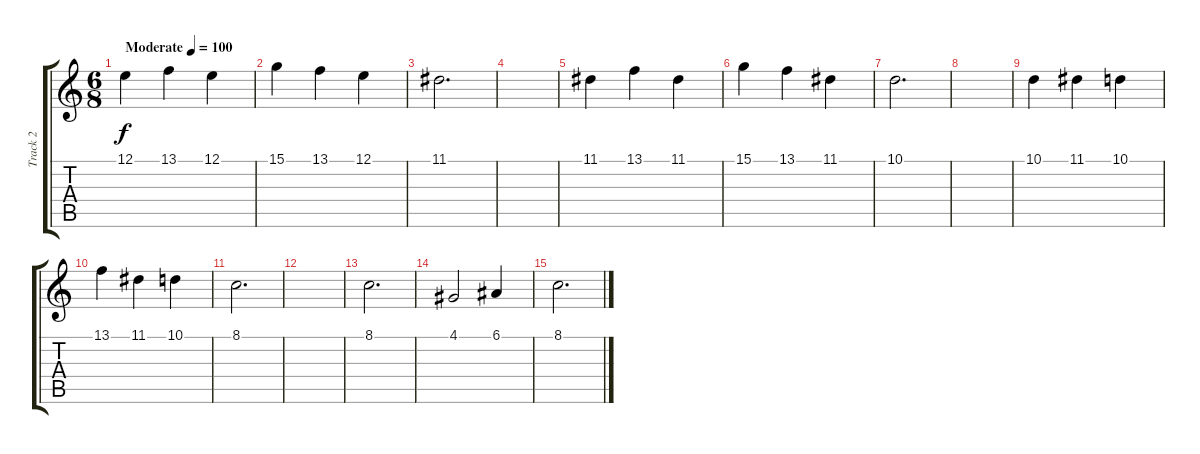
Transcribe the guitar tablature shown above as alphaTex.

\track ("Track 2" "Track 2") {instrument vibraphone}
\staff {score tabs}
\tuning (E4 B3 G3 D3 A2 E2) {hide}
\ts (6 8)
\tempo (100 "Moderate")
\clef g2
\ks c
12.1.4{dy f instrument vibraphone} 13.1.4 12.1.4 |
15.1.4 13.1.4 12.1.4 |
11.1.2{d} |
|
11.1.4 13.1.4 11.1.4 |
15.1.4 13.1.4 11.1.4 |
10.1.2{d} |
|
10.1.4 11.1.4 10.1.4 |
13.1.4 11.1.4 10.1.4 |
8.1.2{d} |
|
8.1.2{d} |
4.1.2 6.1.4 |
8.1.2{d}
